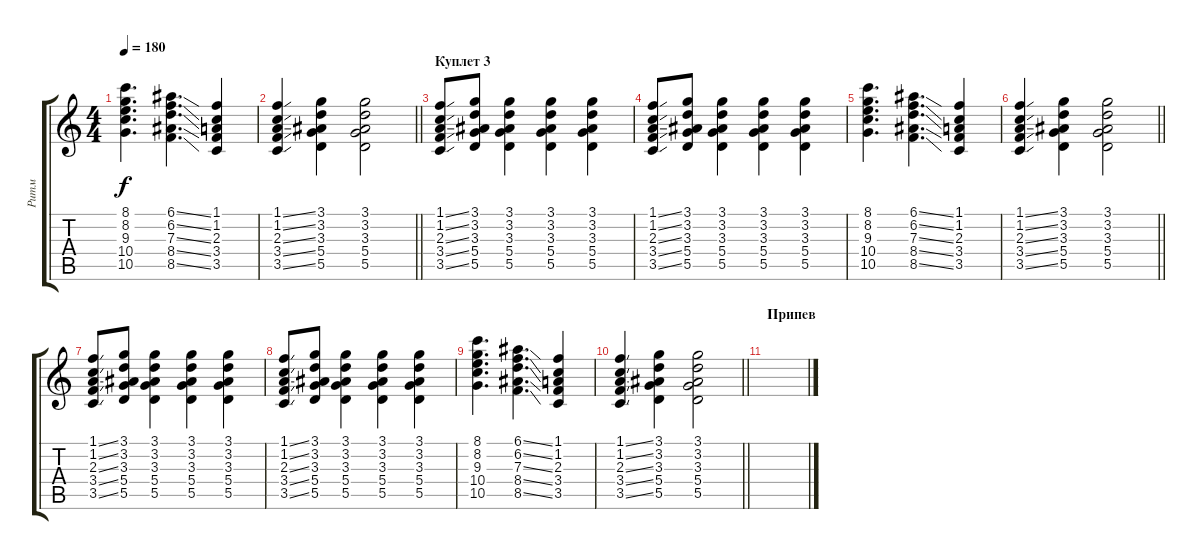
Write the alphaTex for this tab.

\track ("Ритм" "Ритм") {instrument distortionguitar}
\staff {score tabs}
\tuning (E4 B3 G3 D3 A2 D2) {hide}
\ts (4 4)
\tempo 180
\clef g2
\ks c
(8.1 8.2 9.3 10.4 10.5).4{d dy f} (6.1{ss} 6.2{ss} 7.3{ss} 8.4{ss} 8.5{ss}).4{d} (1.1 1.2 2.3 3.4 3.5).4 |
\barLineRight lightlight
(1.1{ss} 1.2{ss} 2.3{ss} 3.4{ss} 3.5{ss}).4 (3.1 3.2 3.3 5.4 5.5).4 (3.1 3.2 3.3 5.4 5.5).2 |
\section ("" "Куплет 3")
(1.1{ss} 1.2{ss} 2.3{ss} 3.4{ss} 3.5{ss}).8 (3.1 3.2 3.3 5.4 5.5).8 (3.1 3.2 3.3 5.4 5.5).4 (3.1 3.2 3.3 5.4 5.5).4 (3.1 3.2 3.3 5.4 5.5).4 |
(1.1{ss} 1.2{ss} 2.3{ss} 3.4{ss} 3.5{ss}).8 (3.1 3.2 3.3 5.4 5.5).8 (3.1 3.2 3.3 5.4 5.5).4 (3.1 3.2 3.3 5.4 5.5).4 (3.1 3.2 3.3 5.4 5.5).4 |
(8.1 8.2 9.3 10.4 10.5).4{d} (6.1{ss} 6.2{ss} 7.3{ss} 8.4{ss} 8.5{ss}).4{d} (1.1 1.2 2.3 3.4 3.5).4 |
\barLineRight lightlight
(1.1{ss} 1.2{ss} 2.3{ss} 3.4{ss} 3.5{ss}).4 (3.1 3.2 3.3 5.4 5.5).4 (3.1 3.2 3.3 5.4 5.5).2 |
(1.1{ss} 1.2{ss} 2.3{ss} 3.4{ss} 3.5{ss}).8 (3.1 3.2 3.3 5.4 5.5).8 (3.1 3.2 3.3 5.4 5.5).4 (3.1 3.2 3.3 5.4 5.5).4 (3.1 3.2 3.3 5.4 5.5).4 |
(1.1{ss} 1.2{ss} 2.3{ss} 3.4{ss} 3.5{ss}).8 (3.1 3.2 3.3 5.4 5.5).8 (3.1 3.2 3.3 5.4 5.5).4 (3.1 3.2 3.3 5.4 5.5).4 (3.1 3.2 3.3 5.4 5.5).4 |
(8.1 8.2 9.3 10.4 10.5).4{d} (6.1{ss} 6.2{ss} 7.3{ss} 8.4{ss} 8.5{ss}).4{d} (1.1 1.2 2.3 3.4 3.5).4 |
\barLineRight lightlight
(1.1{ss} 1.2{ss} 2.3{ss} 3.4{ss} 3.5{ss}).4 (3.1 3.2 3.3 5.4 5.5).4 (3.1 3.2 3.3 5.4 5.5).2 |
\section ("" "Припев")
